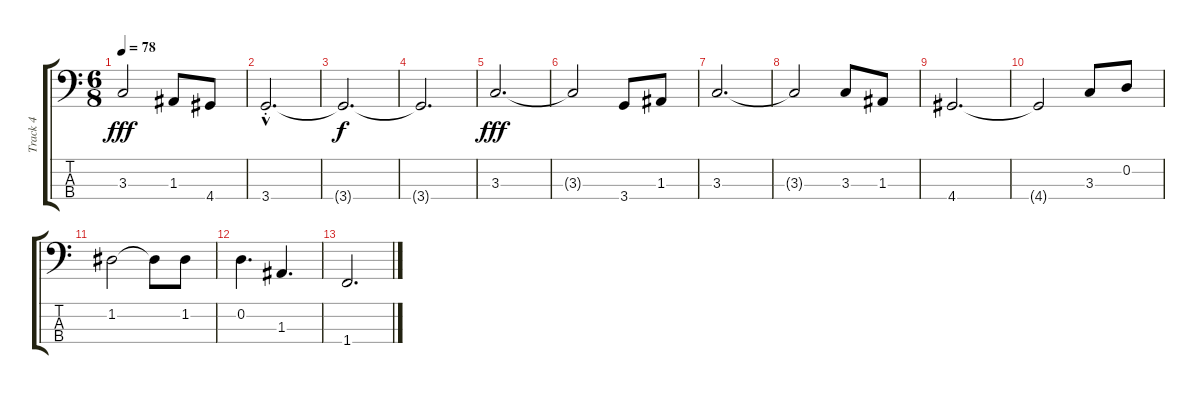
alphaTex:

\track ("Track 4" "Track 4") {instrument acousticbass}
\staff {score tabs}
\tuning (G2 D2 A1 E1) {hide}
\ts (6 8)
\tempo 78
\clef f4
\ks c
3.3{t}.2{dy fff} 1.3.8 4.4.8 |
3.4{hac st}.2{d} |
3.4{t}.2{d dy f} |
3.4{t}.2{d} |
3.3.2{d dy fff} |
3.3{t}.2 3.4.8 1.3.8 |
3.3.2{d} |
3.3{t}.2 3.3.8 1.3.8 |
4.4.2{d} |
4.4{t}.2 3.3.8 0.2.8 |
1.2.2 1.2{t}.8 1.2.8 |
0.2.4{d} 1.3.4{d} |
1.4.2{d}
